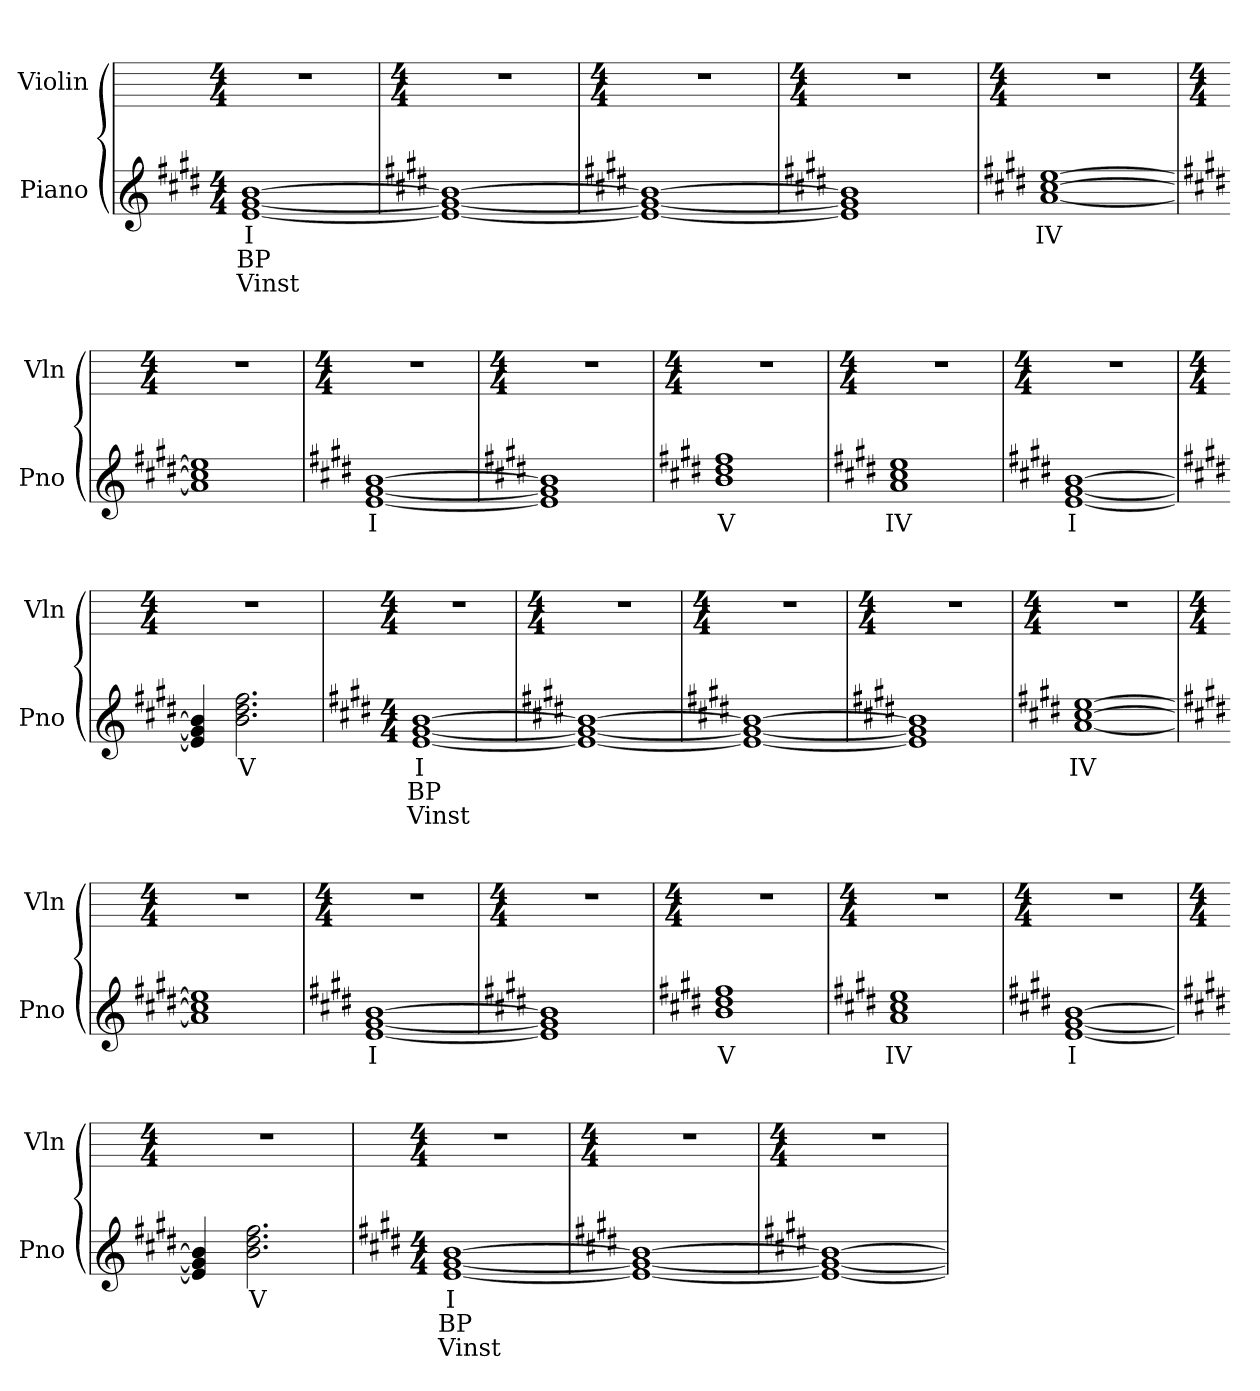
**kern	**text	**text	**text	**kern
*part2	*part2	*part2	*part2	*part1
*staff2	*staff2	*staff2	*staff2	*staff1
*I"Piano	*	*	*	*I"Violin
*I'Pno	*	*	*	*I'Vln
*k[f#c#g#d#]	*	*	*	*
*E:	*	*	*	*
*M4/4	*	*	*	*M4/4
=	=	=	=	=
[1e [1g# [1b	I	BP	Vinst	1r
=	=	=	=	=
*k[f#c#g#d#]	*	*	*	*
*E:	*	*	*	*
*	*	*	*	*M4/4
1e_ 1g#_ 1b_	.	.	.	1r
=	=	=	=	=
*k[f#c#g#d#]	*	*	*	*
*E:	*	*	*	*
*	*	*	*	*M4/4
1e_ 1g#_ 1b_	.	.	.	1r
=	=	=	=	=
*k[f#c#g#d#]	*	*	*	*
*E:	*	*	*	*
*	*	*	*	*M4/4
1e] 1g#] 1b]	.	.	.	1r
=	=	=	=	=
*k[f#c#g#d#]	*	*	*	*
*E:	*	*	*	*
*	*	*	*	*M4/4
[1a [1cc# [1ee	IV	.	.	1r
=	=	=	=	=
*k[f#c#g#d#]	*	*	*	*
*E:	*	*	*	*
*	*	*	*	*M4/4
1a] 1cc#] 1ee]	.	.	.	1r
=	=	=	=	=
*k[f#c#g#d#]	*	*	*	*
*E:	*	*	*	*
*	*	*	*	*M4/4
[1e [1g# [1b	I	.	.	1r
=	=	=	=	=
*k[f#c#g#d#]	*	*	*	*
*E:	*	*	*	*
*	*	*	*	*M4/4
1e] 1g#] 1b]	.	.	.	1r
=	=	=	=	=
*k[f#c#g#d#]	*	*	*	*
*E:	*	*	*	*
*	*	*	*	*M4/4
1b 1dd# 1ff#	V	.	.	1r
=	=	=	=	=
*k[f#c#g#d#]	*	*	*	*
*E:	*	*	*	*
*	*	*	*	*M4/4
1a 1cc# 1ee	IV	.	.	1r
=	=	=	=	=
*k[f#c#g#d#]	*	*	*	*
*E:	*	*	*	*
*	*	*	*	*M4/4
[1e [1g# [1b	I	.	.	1r
=	=	=	=	=
*k[f#c#g#d#]	*	*	*	*
*E:	*	*	*	*
*	*	*	*	*M4/4
4e] 4g#] 4b]	.	.	.	1r
2.b 2.dd# 2.ff#	V	.	.	.
=	=	=	=	=
*k[f#c#g#d#]	*	*	*	*
*E:	*	*	*	*
*M4/4	*	*	*	*M4/4
[1e [1g# [1b	I	BP	Vinst	1r
=	=	=	=	=
*k[f#c#g#d#]	*	*	*	*
*E:	*	*	*	*
*	*	*	*	*M4/4
1e_ 1g#_ 1b_	.	.	.	1r
=	=	=	=	=
*k[f#c#g#d#]	*	*	*	*
*E:	*	*	*	*
*	*	*	*	*M4/4
1e_ 1g#_ 1b_	.	.	.	1r
=	=	=	=	=
*k[f#c#g#d#]	*	*	*	*
*E:	*	*	*	*
*	*	*	*	*M4/4
1e] 1g#] 1b]	.	.	.	1r
=	=	=	=	=
*k[f#c#g#d#]	*	*	*	*
*E:	*	*	*	*
*	*	*	*	*M4/4
[1a [1cc# [1ee	IV	.	.	1r
=	=	=	=	=
*k[f#c#g#d#]	*	*	*	*
*E:	*	*	*	*
*	*	*	*	*M4/4
1a] 1cc#] 1ee]	.	.	.	1r
=	=	=	=	=
*k[f#c#g#d#]	*	*	*	*
*E:	*	*	*	*
*	*	*	*	*M4/4
[1e [1g# [1b	I	.	.	1r
=	=	=	=	=
*k[f#c#g#d#]	*	*	*	*
*E:	*	*	*	*
*	*	*	*	*M4/4
1e] 1g#] 1b]	.	.	.	1r
=	=	=	=	=
*k[f#c#g#d#]	*	*	*	*
*E:	*	*	*	*
*	*	*	*	*M4/4
1b 1dd# 1ff#	V	.	.	1r
=	=	=	=	=
*k[f#c#g#d#]	*	*	*	*
*E:	*	*	*	*
*	*	*	*	*M4/4
1a 1cc# 1ee	IV	.	.	1r
=	=	=	=	=
*k[f#c#g#d#]	*	*	*	*
*E:	*	*	*	*
*	*	*	*	*M4/4
[1e [1g# [1b	I	.	.	1r
=	=	=	=	=
*k[f#c#g#d#]	*	*	*	*
*E:	*	*	*	*
*	*	*	*	*M4/4
4e] 4g#] 4b]	.	.	.	1r
2.b 2.dd# 2.ff#	V	.	.	.
=	=	=	=	=
*k[f#c#g#d#]	*	*	*	*
*E:	*	*	*	*
*M4/4	*	*	*	*M4/4
[1e [1g# [1b	I	BP	Vinst	1r
=	=	=	=	=
*k[f#c#g#d#]	*	*	*	*
*E:	*	*	*	*
*	*	*	*	*M4/4
1e_ 1g#_ 1b_	.	.	.	1r
=	=	=	=	=
*k[f#c#g#d#]	*	*	*	*
*E:	*	*	*	*
*	*	*	*	*M4/4
1e_ 1g#_ 1b_	.	.	.	1r
=	=	=	=	=
*-	*-	*-	*-	*-
